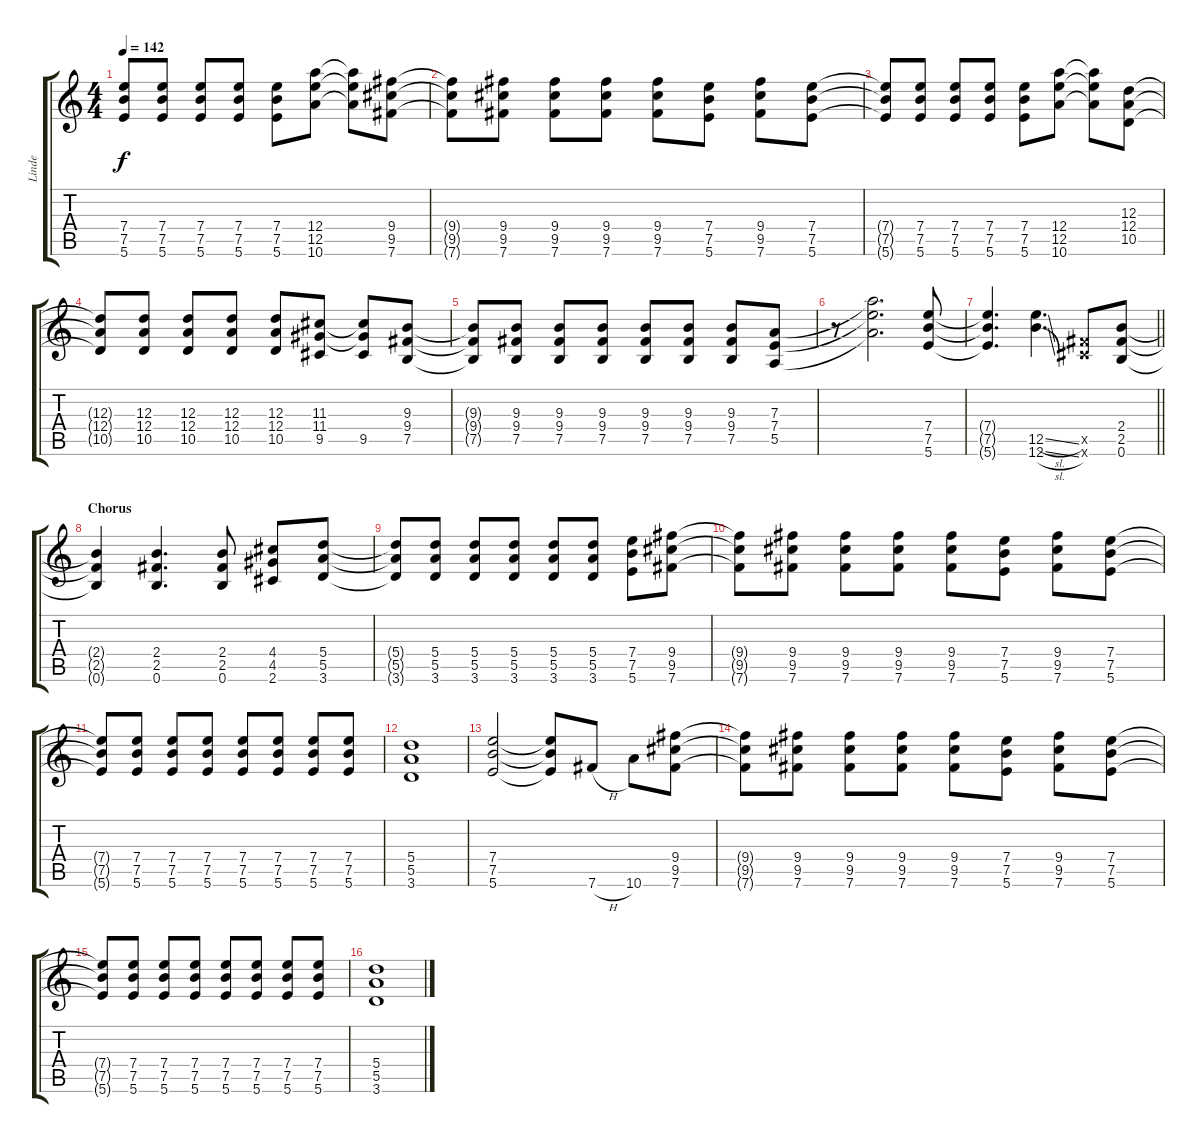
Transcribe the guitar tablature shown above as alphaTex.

\track ("Linde" "Linde") {instrument distortionguitar}
\staff {score tabs}
\tuning (B3 Gb3 D3 A2 E2 B1) {hide}
\ts (4 4)
\tempo 142
\clef g2
\ks c
(7.4{t} 7.5{t} 5.6{t}).8{ot 8vb dy f} (7.4 7.5 5.6).8{ot 8vb} (7.4 7.5 5.6).8{ot 8vb} (7.4 7.5 5.6).8{ot 8vb} (7.4 7.5 5.6).8{ot 8vb} (12.4 12.5 10.6).8{ot 8vb} (12.4{t} 12.5{t} 10.6{t}).8{ot 8vb} (9.4 9.5 7.6).8{ot 8vb} |
(9.4{t} 9.5{t} 7.6{t}).8{ot 8vb} (9.4 9.5 7.6).8{ot 8vb} (9.4 9.5 7.6).8{ot 8vb} (9.4 9.5 7.6).8{ot 8vb} (9.4 9.5 7.6).8{ot 8vb} (7.4 7.5 5.6).8{ot 8vb} (9.4 9.5 7.6).8{ot 8vb} (7.4 7.5 5.6).8{ot 8vb} |
(7.4{t} 7.5{t} 5.6{t}).8{ot 8vb} (7.4 7.5 5.6).8{ot 8vb} (7.4 7.5 5.6).8{ot 8vb} (7.4 7.5 5.6).8{ot 8vb} (7.4 7.5 5.6).8{ot 8vb} (12.4 12.5 10.6).8{ot 8vb} (12.4{t} 12.5{t} 10.6{t}).8{ot 8vb} (12.3 12.4 10.5).8 |
(12.3{t} 12.4{t} 10.5{t}).8 (12.3 12.4 10.5).8 (12.3 12.4 10.5).8 (12.3 12.4 10.5).8 (12.3 12.4 10.5).8 (11.3 11.4 9.5).8 (11.3{t} 11.4{t} 9.5).8 (9.3 9.4 7.5).8 |
(9.3{t} 9.4{t} 7.5{t}).8 (9.3 9.4 7.5).8 (9.3 9.4 7.5).8 (9.3 9.4 7.5).8 (9.3 9.4 7.5).8 (9.3 9.4 7.5).8 (9.3 9.4 7.5).8 (7.3 7.4 5.5).8 |
r.8 (7.3{t} 7.4{t} 5.5{t}).2{d ot 8vb} (7.4 7.5 5.6).8{ot 8vb} |
\barLineRight lightlight
(7.4{t} 7.5{t} 5.6{t}).4{d ot 8vb} (12.5{sl} 12.6{sl}).4{d ot 8vb} (2.5{x} 2.6{x}).8{ot 8vb} (2.4 2.5 0.6).8{ot 8vb} |
\section ("" "Chorus")
(2.4{t} 2.5{t} 0.6{t}).4{ot 8vb} (2.4 2.5 0.6).4{d ot 8vb} (2.4 2.5 0.6).8{ot 8vb} (4.4 4.5 2.6).8{ot 8vb} (5.4 5.5 3.6).8{ot 8vb} |
(5.4{t} 5.5{t} 3.6{t}).8{ot 8vb} (5.4 5.5 3.6).8{ot 8vb} (5.4 5.5 3.6).8{ot 8vb} (5.4 5.5 3.6).8{ot 8vb} (5.4 5.5 3.6).8{ot 8vb} (5.4 5.5 3.6).8{ot 8vb} (7.4 7.5 5.6).8{ot 8vb} (9.4 9.5 7.6).8{ot 8vb} |
(9.4{t} 9.5{t} 7.6{t}).8{ot 8vb} (9.4 9.5 7.6).8{ot 8vb} (9.4 9.5 7.6).8{ot 8vb} (9.4 9.5 7.6).8{ot 8vb} (9.4 9.5 7.6).8{ot 8vb} (7.4 7.5 5.6).8{ot 8vb} (9.4 9.5 7.6).8{ot 8vb} (7.4 7.5 5.6).8{ot 8vb} |
(7.4{t} 7.5{t} 5.6{t}).8{ot 8vb} (7.4 7.5 5.6).8{ot 8vb} (7.4 7.5 5.6).8{ot 8vb} (7.4 7.5 5.6).8{ot 8vb} (7.4 7.5 5.6).8{ot 8vb} (7.4 7.5 5.6).8{ot 8vb} (7.4 7.5 5.6).8{ot 8vb} (7.4 7.5 5.6).8{ot 8vb} |
(5.4 5.5 3.6).1{ot 8vb} |
(7.4 7.5 5.6).2{ot 8vb} (7.4{t} 7.5{t} 5.6{t}).8{ot 8vb} 7.6{h}.8{ot 8vb} 10.6.8{ot 8vb} (9.4 9.5 7.6).8{ot 8vb} |
(9.4{t} 9.5{t} 7.6{t}).8{ot 8vb} (9.4 9.5 7.6).8{ot 8vb} (9.4 9.5 7.6).8{ot 8vb} (9.4 9.5 7.6).8{ot 8vb} (9.4 9.5 7.6).8{ot 8vb} (7.4 7.5 5.6).8{ot 8vb} (9.4 9.5 7.6).8{ot 8vb} (7.4 7.5 5.6).8{ot 8vb} |
(7.4{t} 7.5{t} 5.6{t}).8{ot 8vb} (7.4 7.5 5.6).8{ot 8vb} (7.4 7.5 5.6).8{ot 8vb} (7.4 7.5 5.6).8{ot 8vb} (7.4 7.5 5.6).8{ot 8vb} (7.4 7.5 5.6).8{ot 8vb} (7.4 7.5 5.6).8{ot 8vb} (7.4 7.5 5.6).8{ot 8vb} |
(5.4 5.5 3.6).1{ot 8vb}
